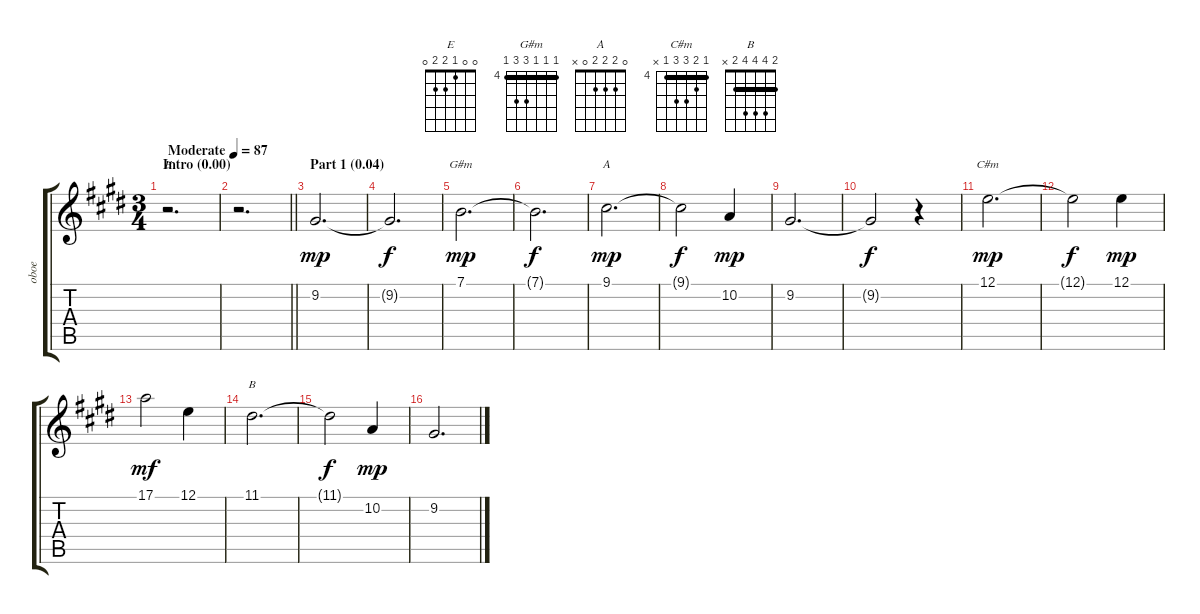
\track ("oboe" "oboe") {instrument oboe}
\staff {score tabs}
\tuning (E4 B3 G3 D3 A2 E2) {hide}
\chord ("E" 0 0 1 2 2 0)
\chord ("G#m" 4 4 4 6 6 4) {firstfret 4 barre 4}
\chord ("A" 0 2 2 2 0 x)
\chord ("C#m" 4 5 6 6 4 x) {firstfret 4 barre 4}
\chord ("B" 2 4 4 4 2 x) {barre 2}
\ts (3 4)
\section ("" "Intro (0.00)")
\tempo (87 "Moderate")
\clef g2
\ks e
r.2{d ch "E" dy mp instrument oboe} |
\barLineRight lightlight
r.2{d} |
\section ("" "Part 1 (0.04)")
9.2.2{d} |
9.2{t}.2{d dy f} |
7.1.2{d ch "G#m" dy mp} |
7.1{t}.2{d dy f} |
9.1.2{d ch "A" dy mp} |
9.1{t}.2{dy f} 10.2.4{dy mp} |
9.2.2{d} |
9.2{t}.2{dy f} r.4 |
12.1.2{d ch "C#m" dy mp} |
12.1{t}.2{dy f} 12.1.4{dy mp} |
17.1.2{dy mf} 12.1.4 |
11.1.2{d ch "B"} |
11.1{t}.2{dy f} 10.2.4{dy mp} |
9.2.2{d}
